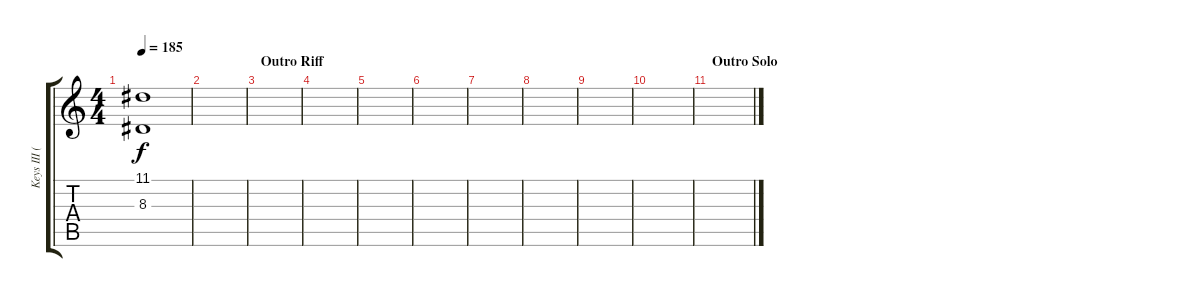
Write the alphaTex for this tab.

\track ("Keys III (Choirs)" "Keys III (") {instrument choiraahs}
\staff {score tabs}
\tuning (E4 B3 G3 D3 A2 D2) {hide}
\ts (4 4)
\tempo 185
\clef g2
\ks c
(11.1{t} 8.3{t}).1{dy f} |
|
\section ("" "Outro Riff")
|
|
|
|
|
|
|
|
\section ("" "Outro Solo")
